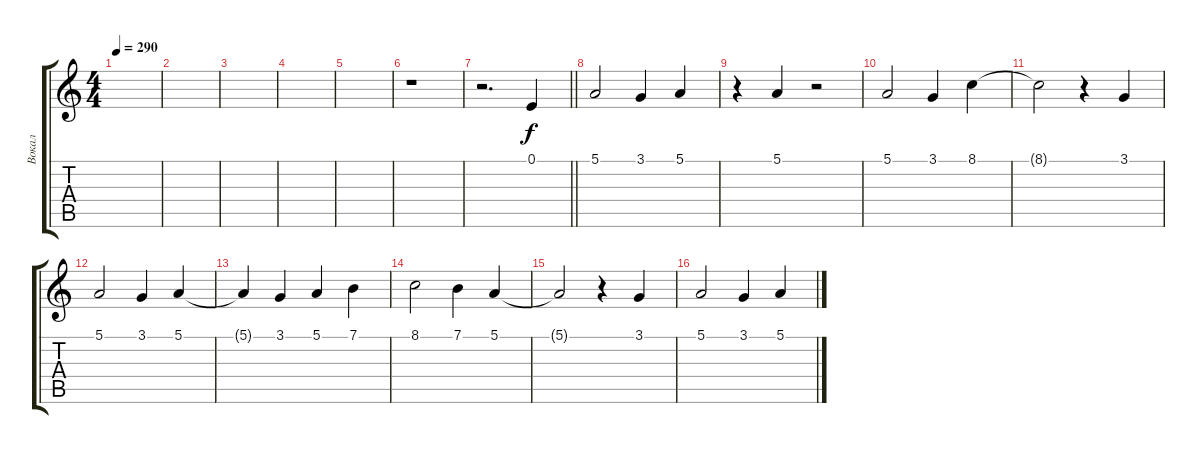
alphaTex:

\track ("Вокал" "Вокал") {instrument oboe}
\staff {score tabs}
\tuning (E4 B3 G3 D3 A2 E2) {hide}
\ts (4 4)
\tempo 290
\clef g2
\ks c
|
|
|
|
|
r.1 |
\barLineRight lightlight
r.2{d} 0.1.4 |
5.1.2 3.1.4 5.1.4 |
r.4 5.1.4 r.2 |
5.1.2 3.1.4 8.1.4 |
8.1{t}.2 r.4 3.1.4 |
5.1.2 3.1.4 5.1.4 |
5.1{t}.4 3.1.4 5.1.4 7.1.4 |
8.1.2 7.1.4 5.1.4 |
5.1{t}.2 r.4 3.1.4 |
5.1.2 3.1.4 5.1.4
